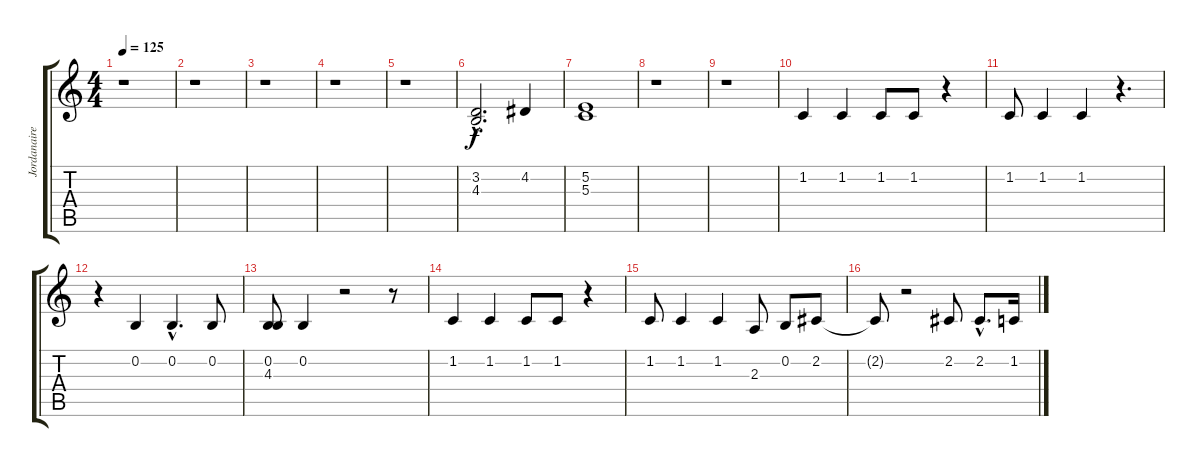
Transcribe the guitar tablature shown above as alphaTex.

\track ("Jordanaires" "Jordanaire") {instrument synthvoice}
\staff {score tabs}
\tuning (E4 B3 G3 D3 A2 E2) {hide}
\ts (4 4)
\tempo 125
\clef g2
\ks c
r.1{dy f} |
r.1 |
r.1 |
r.1 |
r.1 |
(3.2{hac} 4.3{hac}).2{d} 4.2.4 |
(5.2 5.3).1 |
r.1 |
r.1 |
1.2.4 1.2.4 1.2.8 1.2.8 r.4 |
1.2.8 1.2.4 1.2.4 r.4{d} |
r.4 0.2.4 0.2{hac}.4{d} 0.2.8 |
(0.2 4.3).8 0.2.4 r.2 r.8 |
1.2.4 1.2.4 1.2.8 1.2.8 r.4 |
1.2.8 1.2.4 1.2.4 2.3.8 0.2.8 2.2.8 |
2.2{t}.8 r.2 2.2.8 2.2{hac}.8{d} 1.2.16
